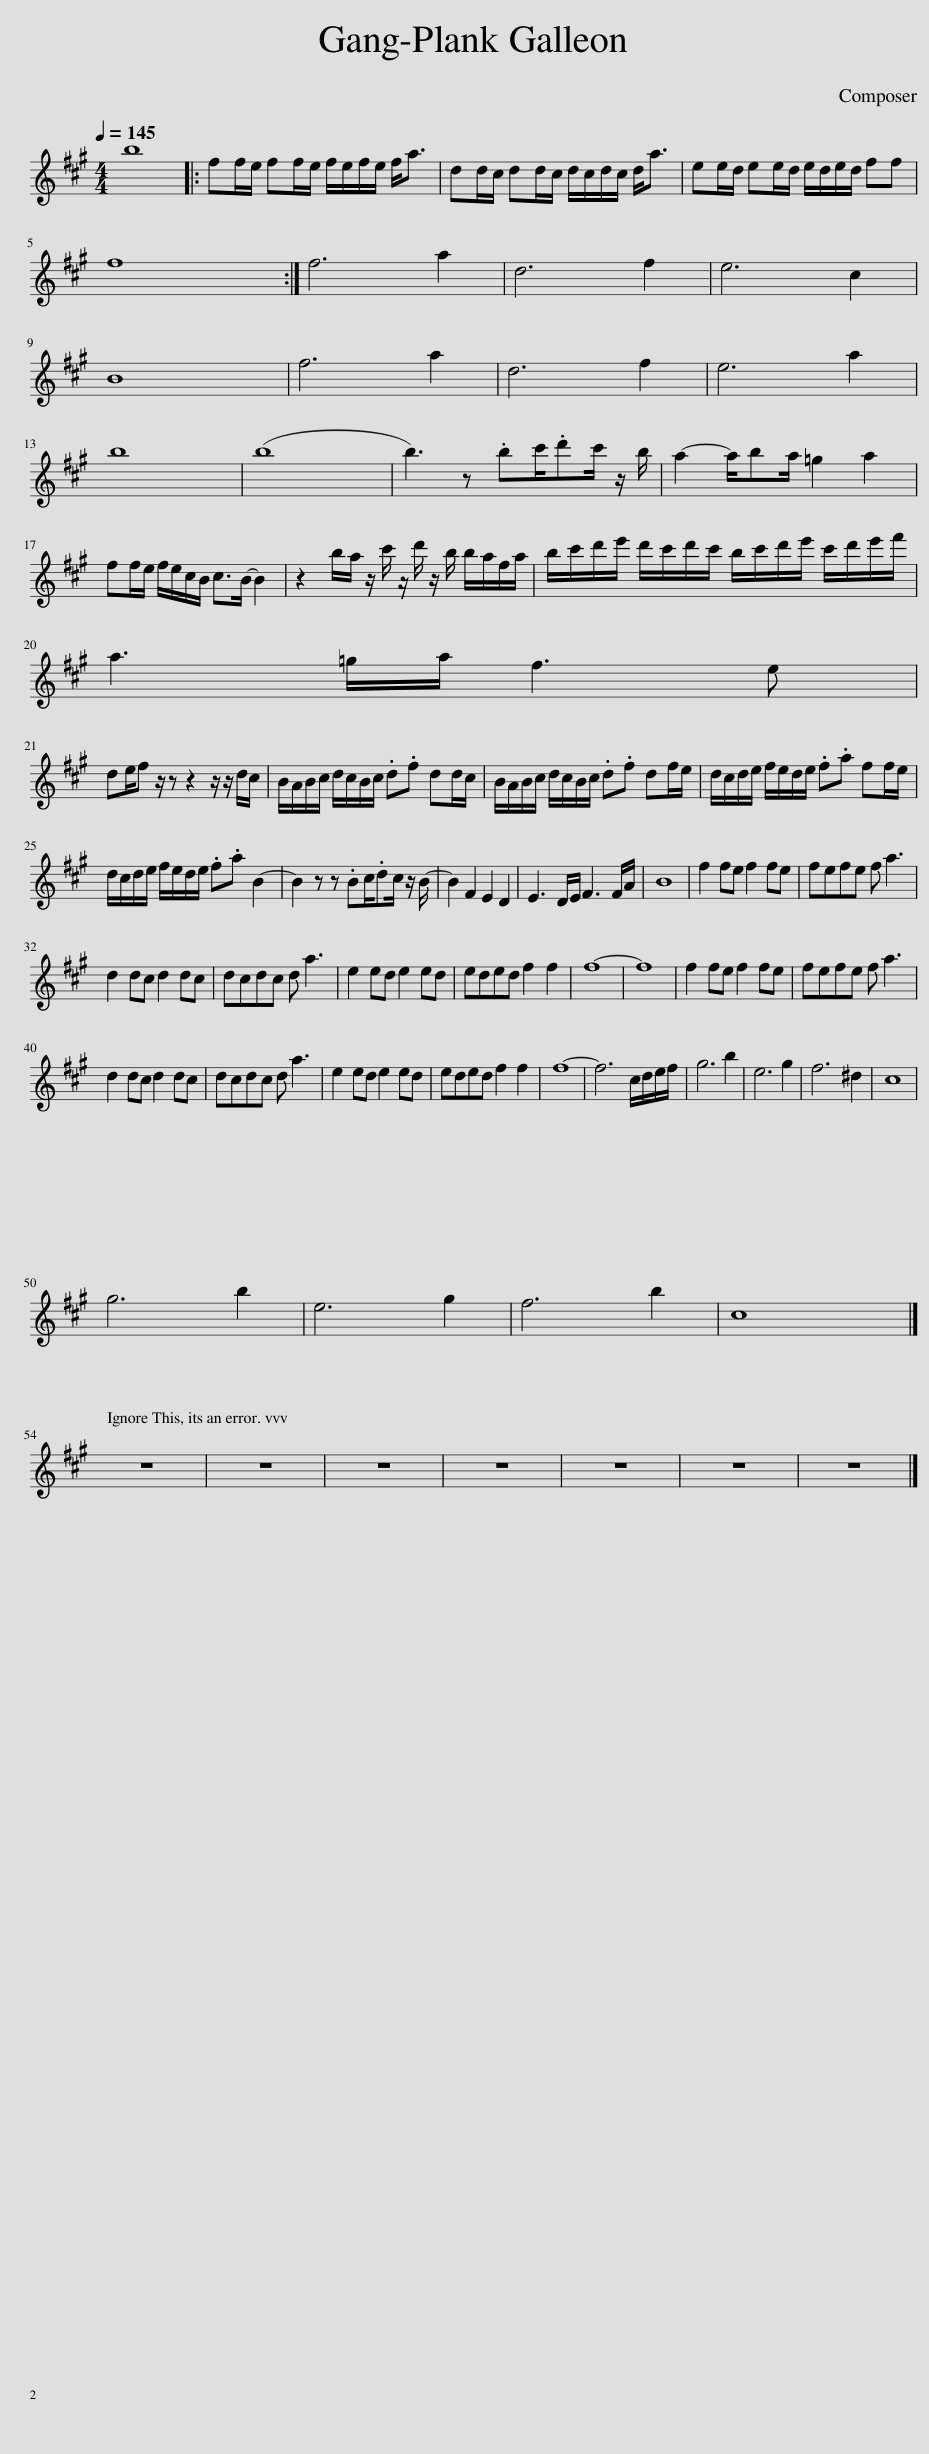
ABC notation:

X:1
L:1/8
Q:1/4=145
M:4/4
I:linebreak $
K:none
V:1 treble transpose=-21
V:1
[K:A] b8 |: ff/e/ ff/e/ f/e/f/e/ f<a | dd/c/ dd/c/ d/c/d/c/ d<a | ee/d/ ee/d/ e/d/e/d/ ff |$ f8 :| %5
 f6 a2 | d6 f2 | e6 c2 |$ B8 | f6 a2 | %10
 d6 f2 | e6 a2 |$ b8 | (b8 | b3) z .bc'/.d'c'/ z/ b/ | %15
 a2- a/ba/ =g2 a2 |$ ff/e/ f/e/c/B/ c>B- B2 | z2 b/a/ z/ c'/ z/ d'/ z/ b/ b/a/f/a/ | b/c'/d'/e'/ d'/c'/d'/c'/ b/c'/d'/e'/ c'/d'/e'/f'/ |$ a3 =g/a/ f3 e |$ %20
 de/f z/ z z2 z/ z/ d/c/ | B/A/B/c/ d/c/B/c/ .d.f dd/c/ | B/A/B/c/ d/c/B/c/ .d.f df/e/ | d/c/d/e/ f/e/d/e/ .f.a ff/e/ |$ d/c/d/e/ f/e/d/e/ .f.a B2- | %25
 B2 z z .Bc/.dc/ z/ B/- | B2 F2 E2 D2 | E3 D/E/ F3 F/A/ | B8 | f2 fe f2 fe | %30
 fefe f a3 |$ d2 dc d2 dc | dcdc d a3 | e2 ed e2 ed | eded f2 f2 | %35
 f8- | f8 | f2 fe f2 fe | fefe f a3 |$ d2 dc d2 dc | %40
 dcdc d a3 | e2 ed e2 ed | eded f2 f2 | f8- | f6 c/d/e/f/ | %45
 g6 b2 | e6 g2 | f6 ^d2 | c8 |$ g6 b2 | %50
 e6 g2 | f6 b2 | c8 |]$ z8 | z8 | %55
 z8 | z8 | z8 | z8 | z8 |] %60
